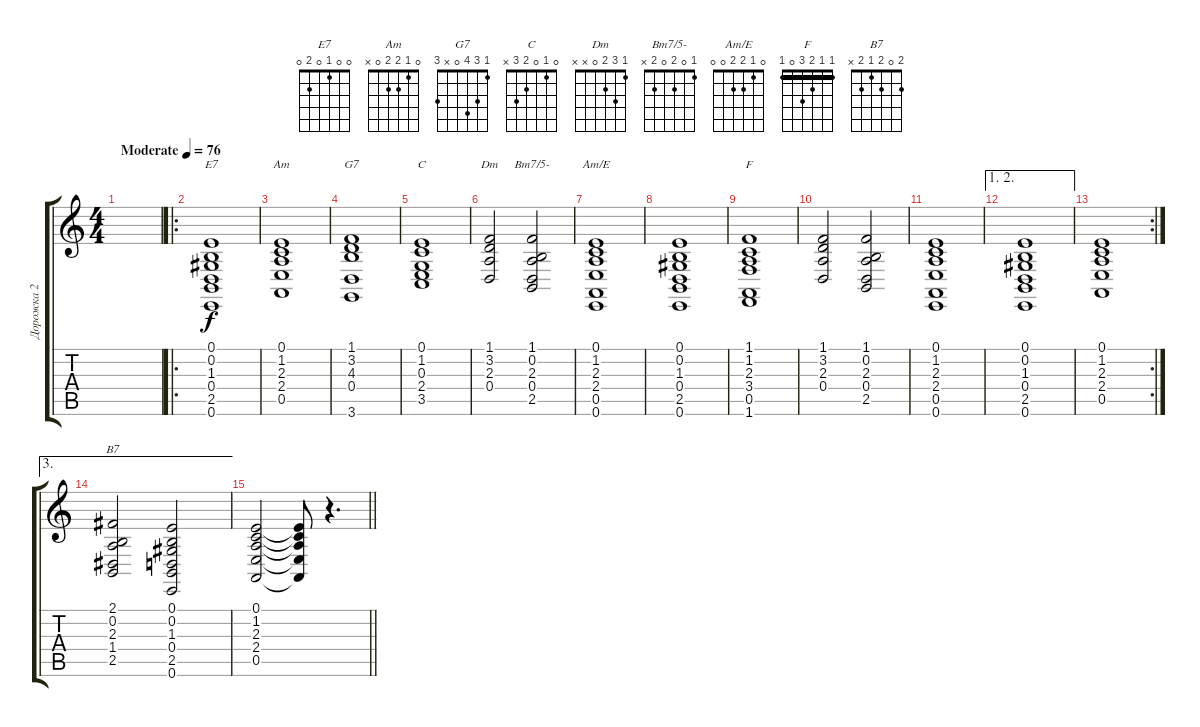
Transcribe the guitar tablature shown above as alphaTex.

\track ("Дорожка 2" "Дорожка 2") {instrument stringensemble1}
\staff {score tabs}
\tuning (E4 B3 G3 D3 A2 E2) {hide}
\chord ("E7" 0 0 1 0 2 0)
\chord ("Am" 0 1 2 2 0 x)
\chord ("G7" 1 3 4 0 x 3)
\chord ("C" 0 1 0 2 3 x)
\chord ("Dm" 1 3 2 0 x x)
\chord ("Bm7/5-" 1 0 2 0 2 x)
\chord ("Am/E" 0 1 2 2 0 0)
\chord ("F" 1 1 2 3 0 1) {barre 1}
\chord ("B7" 2 0 2 1 2 x)
\ts (4 4)
\tempo (76 "Moderate")
\clef g2
\ks c
|
\ro
(0.1 0.2 1.3 0.4 2.5 0.6).1{ch "E7"} |
(0.1 1.2 2.3 2.4 0.5).1{ch "Am"} |
(1.1 3.2 4.3 0.4 3.6).1{ch "G7"} |
(0.1 1.2 0.3 2.4 3.5).1{ch "C"} |
(1.1 3.2 2.3 0.4).2{ch "Dm"} (1.1 0.2 2.3 0.4 2.5).2{ch "Bm7/5-"} |
(0.1 1.2 2.3 2.4 0.5 0.6).1{ch "Am/E"} |
(0.1 0.2 1.3 0.4 2.5 0.6).1 |
(1.1 1.2 2.3 3.4 0.5 1.6).1{ch "F"} |
(1.1 3.2 2.3 0.4).2 (1.1 0.2 2.3 0.4 2.5).2 |
(0.1 1.2 2.3 2.4 0.5 0.6).1 |
\ae (1 2)
(0.1 0.2 1.3 0.4 2.5 0.6).1 |
\rc 2
(0.1 1.2 2.3 2.4 0.5).1 |
\ae 3
(2.1 0.2 2.3 1.4 2.5).2{ch "B7"} (0.1 0.2 1.3 0.4 2.5 0.6).2 |
\barLineRight lightlight
(0.1 1.2 2.3 2.4 0.5).2 (0.1{t} 1.2{t} 2.3{t} 2.4{t} 0.5{t}).8 r.4{d}
